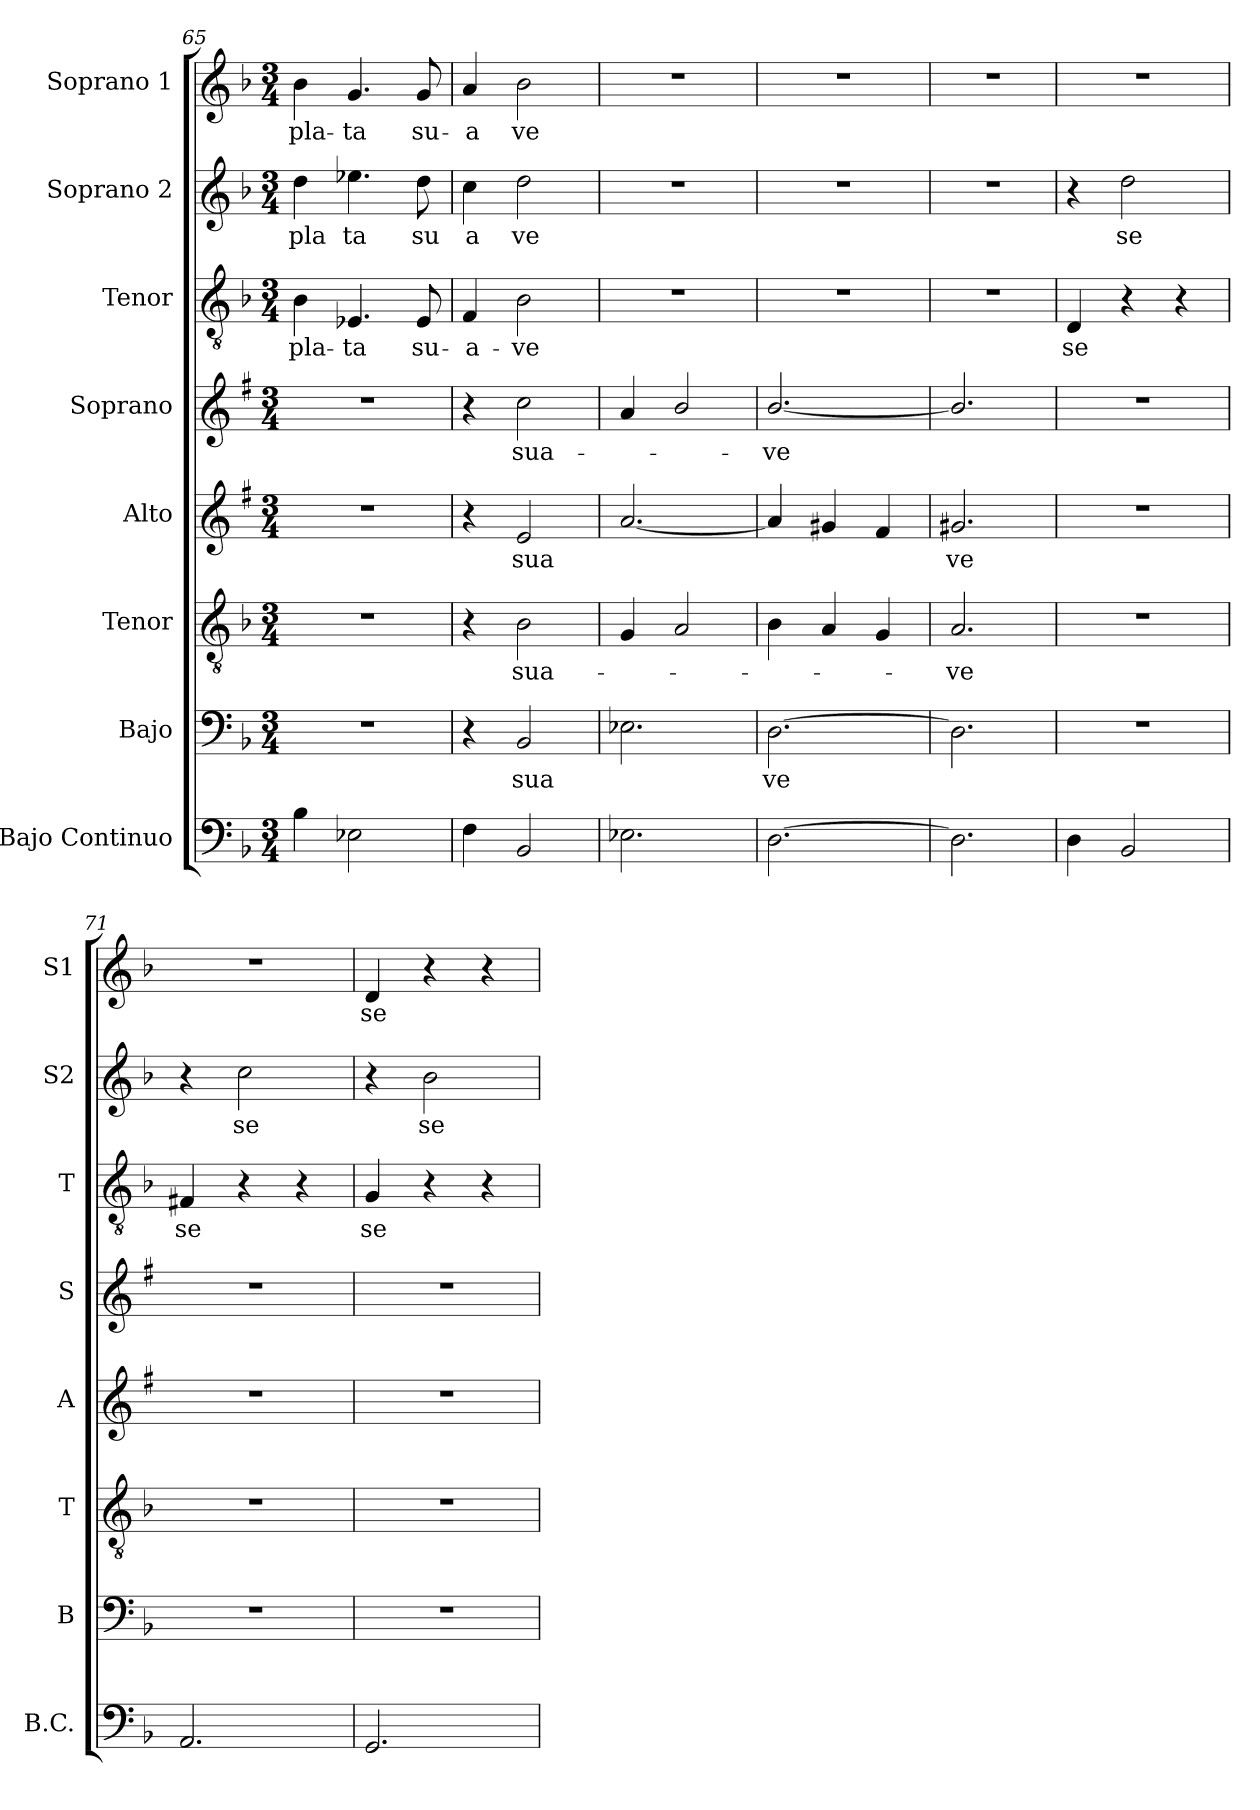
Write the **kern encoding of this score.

**kern	**kern	**text	**kern	**text	**kern	**text	**kern	**text	**kern	**text	**kern	**text	**kern	**text
*part8	*part7	*part7	*part6	*part6	*part5	*part5	*part4	*part4	*part3	*part3	*part2	*part2	*part1	*part1
*staff8	*staff7	*staff7	*staff6	*staff6	*staff5	*staff5	*staff4	*staff4	*staff3	*staff3	*staff2	*staff2	*staff1	*staff1
*I"Bajo Continuo	*I"Bajo	*	*I"Tenor	*	*I"Alto	*	*I"Soprano	*	*I"Tenor	*	*I"Soprano 2	*	*I"Soprano 1	*
*I'B.C.	*I'B	*	*I'T	*	*I'A	*	*I'S	*	*I'T	*	*I'S2	*	*I'S1	*
*clefF4	*clefF4	*	*clefGv2	*	*clefG2	*	*clefG2	*	*clefGv2	*	*clefG2	*	*clefG2	*
*	*	*	*	*	*ITrd1c2	*	*ITrd1c2	*	*	*	*	*	*	*
*k[b-]	*k[b-]	*	*k[b-]	*	*k[b-]	*	*k[b-]	*	*k[b-]	*	*k[b-]	*	*k[b-]	*
*F:	*F:	*	*F:	*	*F:	*	*F:	*	*F:	*	*F:	*	*F:	*
*M3/4	*M3/4	*	*M3/4	*	*M3/4	*	*M3/4	*	*M3/4	*	*M3/4	*	*M3/4	*
=65	=65	=65	=65	=65	=65	=65	=65	=65	=65	=65	=65	=65	=65	=65
4B-\	2.r	.	2.r	.	2.r	.	2.r	.	4B-\	pla-	4dd\	pla	4b-\	pla-
2E-X\	.	.	.	.	.	.	.	.	4.E-X/	-ta	4.ee-X\	ta	4.g/	-ta
.	.	.	.	.	.	.	.	.	8E-/	su-	8dd\	su	8g/	su-
=66	=66	=66	=66	=66	=66	=66	=66	=66	=66	=66	=66	=66	=66	=66
4F\	4r	.	4r	.	4r	.	4r	.	4F/	-a-	4cc\	a	4a/	-a
2BB-/	2BB-/	sua	2B-\	sua-	2d/	sua	2b-\	sua-	2B-\	-ve	2dd\	ve	2b-\	ve
=67	=67	=67	=67	=67	=67	=67	=67	=67	=67	=67	=67	=67	=67	=67
2.E-X\	2.E-X\	.	4G/	.	[2.g/	.	4g/	.	2.r	.	2.r	.	2.r	.
.	.	.	2A/	.	.	.	2a/	.	.	.	.	.	.	.
=68	=68	=68	=68	=68	=68	=68	=68	=68	=68	=68	=68	=68	=68	=68
[2.D\	[2.D\	ve	4B-\	.	4g/]	.	[2.a/	-ve	2.r	.	2.r	.	2.r	.
.	.	.	4A/	.	4f#X/	.	.	.	.	.	.	.	.	.
.	.	.	4G/	.	4e/	.	.	.	.	.	.	.	.	.
=69	=69	=69	=69	=69	=69	=69	=69	=69	=69	=69	=69	=69	=69	=69
2.D\]	2.D\]	.	2.A/	-ve-	2.f#X/	ve	2.a/]	.	2.r	.	2.r	.	2.r	.
=70	=70	=70	=70	=70	=70	=70	=70	=70	=70	=70	=70	=70	=70	=70
4D\	2.r	.	2.r	.	2.r	.	2.r	.	4D/	se	4r	.	2.r	.
2BB-/	.	.	.	.	.	.	.	.	4r	.	2dd\	se	.	.
.	.	.	.	.	.	.	.	.	4r	.	.	.	.	.
!!LO:PB:g=z
=71	=71	=71	=71	=71	=71	=71	=71	=71	=71	=71	=71	=71	=71	=71
2.AA/	2.r	.	2.r	.	2.r	.	2.r	.	4F#X/	se	4r	.	2.r	.
.	.	.	.	.	.	.	.	.	4r	.	2cc\	se	.	.
.	.	.	.	.	.	.	.	.	4r	.	.	.	.	.
=72	=72	=72	=72	=72	=72	=72	=72	=72	=72	=72	=72	=72	=72	=72
2.GG/	2.r	.	2.r	.	2.r	.	2.r	.	4G/	se	4r	.	4d/	se
.	.	.	.	.	.	.	.	.	4r	.	2b-\	se	4r	.
.	.	.	.	.	.	.	.	.	4r	.	.	.	4r	.
=	=	=	=	=	=	=	=	=	=	=	=	=	=	=
*-	*-	*-	*-	*-	*-	*-	*-	*-	*-	*-	*-	*-	*-	*-
